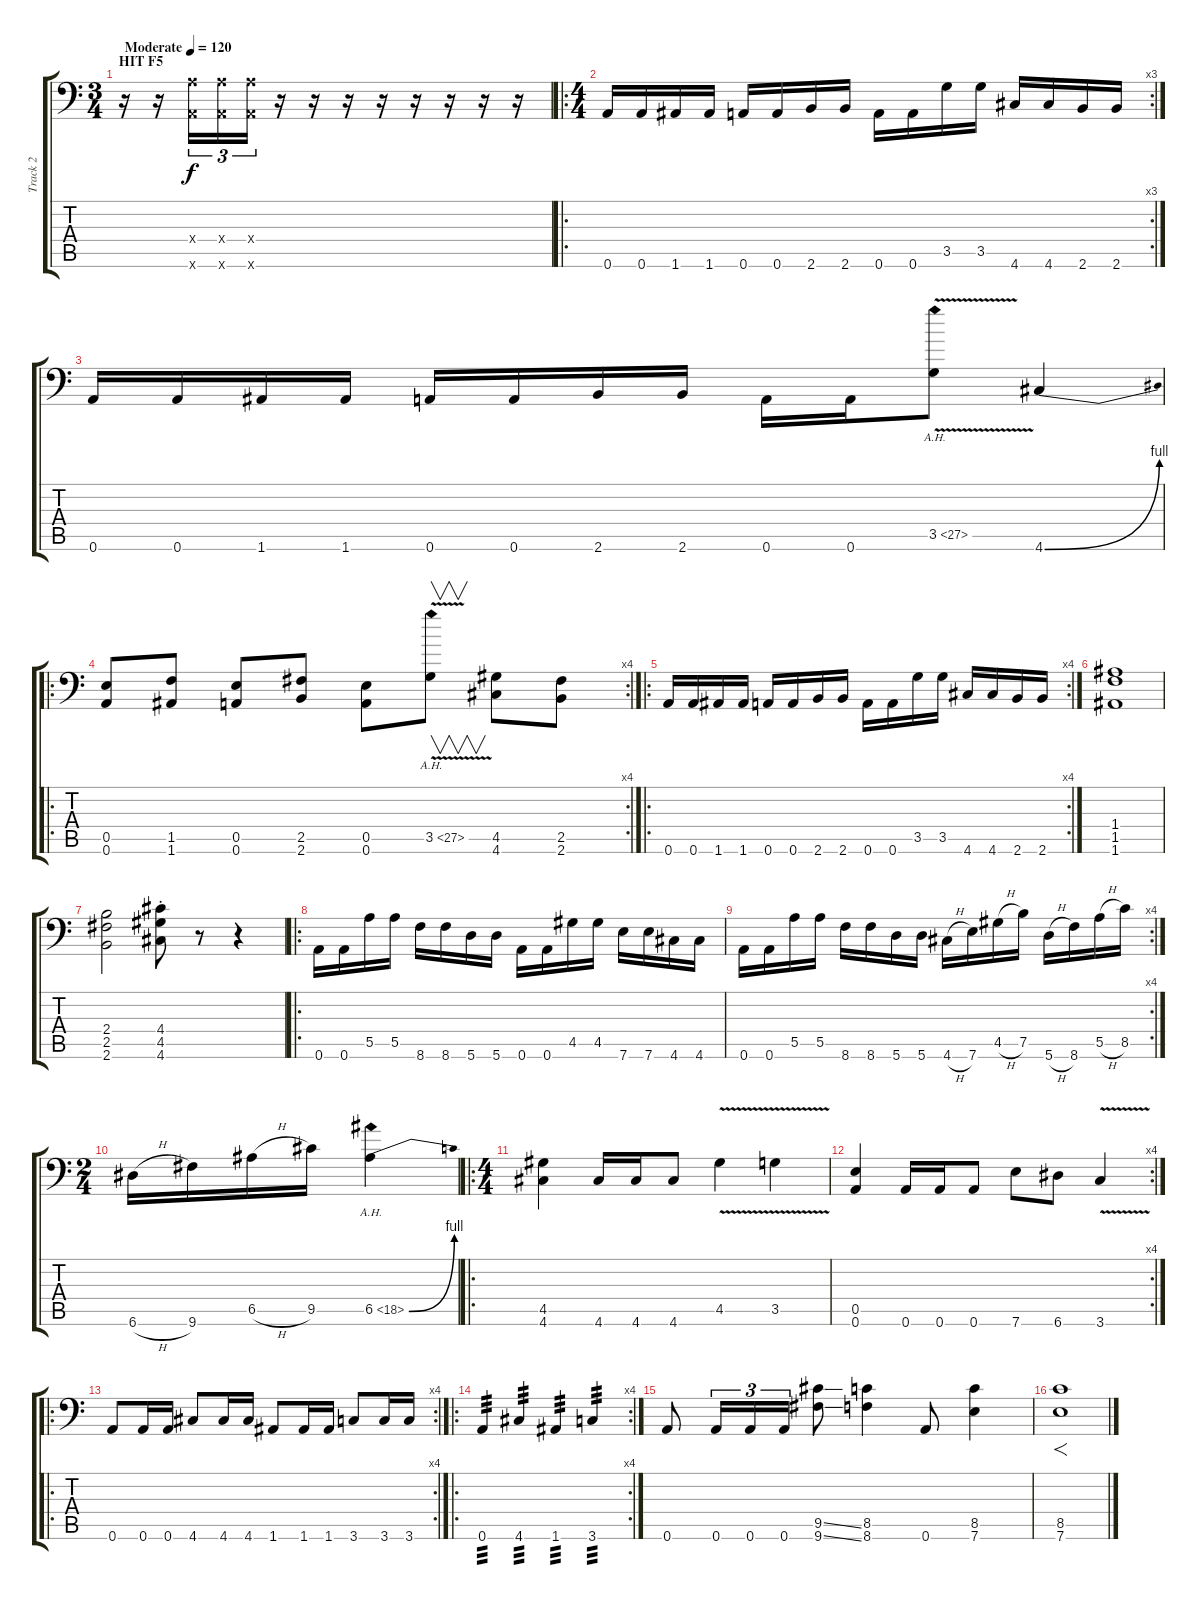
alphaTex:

\track ("Track 2" "Track 2") {instrument distortionguitar}
\staff {score tabs}
\tuning (B3 Gb3 D3 A2 E2 A1) {hide}
\ts (3 4)
\section ("" "HIT F5")
\tempo (120 "Moderate")
\clef f4
\ks c
r.16{dy f instrument distortionguitar} r.16 (0.4{x} 0.6{x}).16{tu (3 2)} (0.4{x} 0.6{x}).16{tu (3 2)} (0.4{x} 0.6{x}).16{tu (3 2)} r.16 r.16 r.16 r.16 r.16 r.16 r.16 r.16 |
\ro
\rc 3
\ts (4 4)
0.6.16 0.6.16 1.6.16 1.6.16 0.6.16 0.6.16 2.6.16 2.6.16 0.6.16 0.6.16 3.5.16 3.5.16 4.6.16 4.6.16 2.6.16 2.6.16 |
0.6.16 0.6.16 1.6.16 1.6.16 0.6.16 0.6.16 2.6.16 2.6.16 0.6.16 0.6.16 3.5{ah 24 v}.8 4.6{be (bend 0 0 60 4)}.4 |
\ro
\rc 4
(0.5 0.6).8 (1.5 1.6).8 (0.5 0.6).8 (2.5 2.6).8 (0.5 0.6).8 3.5{ah 24 v}.8{v} (4.5 4.6).8 (2.5 2.6).8 |
\ro
\rc 4
0.6.16 0.6.16 1.6.16 1.6.16 0.6.16 0.6.16 2.6.16 2.6.16 0.6.16 0.6.16 3.5.16 3.5.16 4.6.16 4.6.16 2.6.16 2.6.16 |
(1.4 1.5 1.6).1 |
(2.4 2.5 2.6).2 (4.4 4.5 4.6{st}).8 r.8 r.4 |
\ro
0.6.16 0.6.16 5.5.16 5.5.16 8.6.16 8.6.16 5.6.16 5.6.16 0.6.16 0.6.16 4.5.16 4.5.16 7.6.16 7.6.16 4.6.16 4.6.16 |
\rc 4
0.6.16 0.6.16 5.5.16 5.5.16 8.6.16 8.6.16 5.6.16 5.6.16 4.6{h}.16 7.6.16 4.5{h}.16 7.5.16 5.6{h}.16 8.6.16 5.5{h}.16 8.5.16 |
\ts (2 4)
6.6{h}.16 9.6.16 6.5{h}.16 9.5.16 6.5{be (bend 0 0 60 4) ah 12}.4 |
\ro
\ts (4 4)
(4.5 4.6).4 4.6.16 4.6.16 4.6.8 4.5{v}.4 3.5{v}.4 |
\rc 4
(0.5 0.6).4 0.6.16 0.6.16 0.6.8 7.6.8 6.6.8 3.6{v}.4 |
\ro
\rc 4
0.6.8 0.6.16 0.6.16 4.6.8 4.6.16 4.6.16 1.6.8 1.6.16 1.6.16 3.6.8 3.6.16 3.6.16 |
\ro
\rc 4
0.6.4{tp 3} 4.6.4{tp 3} 1.6.4{tp 3} 3.6.4{tp 3} |
0.6.8 0.6.16{tu (3 2)} 0.6.16{tu (3 2)} 0.6.16{tu (3 2)} (9.5{ss} 9.6{ss}).8 (8.5 8.6).4 0.6.8 (8.5 7.6).4 |
(8.5 7.6).1{f}
